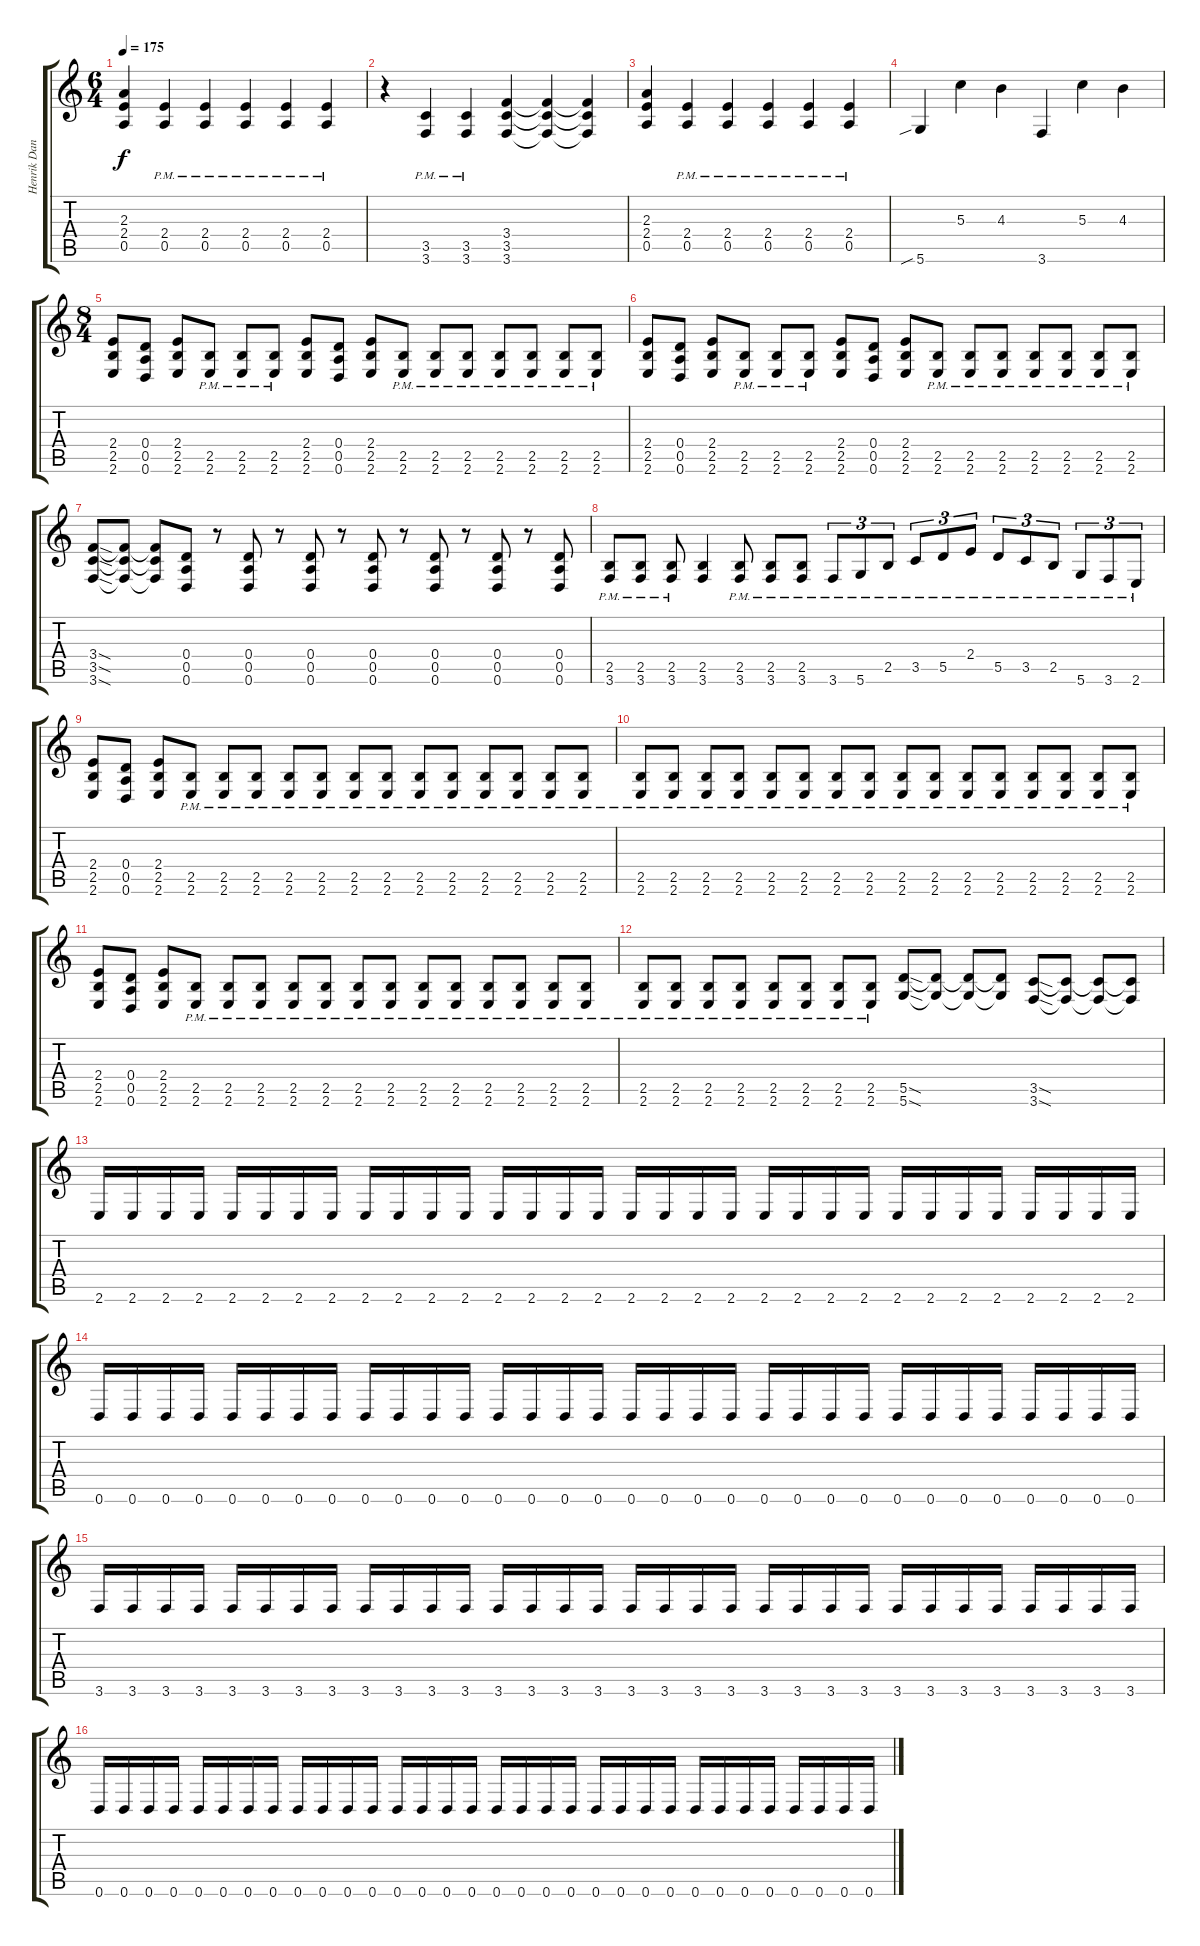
\track ("Henrik Danhage" "Henrik Dan") {instrument distortionguitar}
\staff {score tabs}
\tuning (E4 B3 G3 D3 A2 D2) {hide}
\ts (6 4)
\tempo 175
\clef g2
\ks c
(2.3 2.4 0.5).4{dy f} (2.4{pm} 0.5{pm}).4 (2.4{pm} 0.5{pm}).4 (2.4{pm} 0.5{pm}).4 (2.4{pm} 0.5{pm}).4 (2.4{pm} 0.5{pm}).4 |
r.4 (3.5{pm} 3.6{pm}).4 (3.5{pm} 3.6{pm}).4 (3.4 3.5 3.6).4 (3.4{t} 3.5{t} 3.6{t}).4 (3.4{t} 3.5{t} 3.6{t}).4 |
(2.3 2.4 0.5).4 (2.4{pm} 0.5{pm}).4 (2.4{pm} 0.5{pm}).4 (2.4{pm} 0.5{pm}).4 (2.4{pm} 0.5{pm}).4 (2.4{pm} 0.5{pm}).4 |
5.6{sib}.4 5.3.4 4.3.4 3.6.4 5.3.4 4.3.4 |
\ts (8 4)
(2.4 2.5 2.6).8 (0.4 0.5 0.6).8 (2.4 2.5 2.6).8 (2.5{pm} 2.6{pm}).8 (2.5{pm} 2.6{pm}).8 (2.5{pm} 2.6{pm}).8 (2.4 2.5 2.6).8 (0.4 0.5 0.6).8 (2.4 2.5 2.6).8 (2.5{pm} 2.6{pm}).8 (2.5{pm} 2.6{pm}).8 (2.5{pm} 2.6{pm}).8 (2.5{pm} 2.6{pm}).8 (2.5{pm} 2.6{pm}).8 (2.5{pm} 2.6{pm}).8 (2.5{pm} 2.6{pm}).8 |
(2.4 2.5 2.6).8 (0.4 0.5 0.6).8 (2.4 2.5 2.6).8 (2.5{pm} 2.6{pm}).8 (2.5{pm} 2.6{pm}).8 (2.5{pm} 2.6{pm}).8 (2.4 2.5 2.6).8 (0.4 0.5 0.6).8 (2.4 2.5 2.6).8 (2.5{pm} 2.6{pm}).8 (2.5{pm} 2.6{pm}).8 (2.5{pm} 2.6{pm}).8 (2.5{pm} 2.6{pm}).8 (2.5{pm} 2.6{pm}).8 (2.5{pm} 2.6{pm}).8 (2.5{pm} 2.6{pm}).8 |
(3.4{sod} 3.5{sod} 3.6{sod}).8 (3.4{t} 3.5{t} 3.6{t}).8 (3.4{t} 3.5{t} 3.6{t}).8 (0.4 0.5 0.6).8 r.8 (0.4 0.5 0.6).8 r.8 (0.4 0.5 0.6).8 r.8 (0.4 0.5 0.6).8 r.8 (0.4 0.5 0.6).8 r.8 (0.4 0.5 0.6).8 r.8 (0.4 0.5 0.6).8 |
(2.5{pm} 3.6{pm}).8 (2.5{pm} 3.6{pm}).8 (2.5{pm} 3.6{pm}).8 (2.5 3.6).4 (2.5{pm} 3.6{pm}).8 (2.5{pm} 3.6{pm}).8 (2.5{pm} 3.6{pm}).8 3.6{pm}.8{tu (3 2)} 5.6{pm}.8{tu (3 2)} 2.5{pm}.8{tu (3 2)} 3.5{pm}.8{tu (3 2)} 5.5{pm}.8{tu (3 2)} 2.4{pm}.8{tu (3 2)} 5.5{pm}.8{tu (3 2)} 3.5{pm}.8{tu (3 2)} 2.5{pm}.8{tu (3 2)} 5.6{pm}.8{tu (3 2)} 3.6{pm}.8{tu (3 2)} 2.6{pm}.8{tu (3 2)} |
(2.4 2.5 2.6).8 (0.4 0.5 0.6).8 (2.4 2.5 2.6).8 (2.5{pm} 2.6{pm}).8 (2.5{pm} 2.6{pm}).8 (2.5{pm} 2.6{pm}).8 (2.5{pm} 2.6{pm}).8 (2.5{pm} 2.6{pm}).8 (2.5{pm} 2.6{pm}).8 (2.5{pm} 2.6{pm}).8 (2.5{pm} 2.6{pm}).8 (2.5{pm} 2.6{pm}).8 (2.5{pm} 2.6{pm}).8 (2.5{pm} 2.6{pm}).8 (2.5{pm} 2.6{pm}).8 (2.5{pm} 2.6{pm}).8 |
(2.5{pm} 2.6{pm}).8 (2.5{pm} 2.6{pm}).8 (2.5{pm} 2.6{pm}).8 (2.5{pm} 2.6{pm}).8 (2.5{pm} 2.6{pm}).8 (2.5{pm} 2.6{pm}).8 (2.5{pm} 2.6{pm}).8 (2.5{pm} 2.6{pm}).8 (2.5{pm} 2.6{pm}).8 (2.5{pm} 2.6{pm}).8 (2.5{pm} 2.6{pm}).8 (2.5{pm} 2.6{pm}).8 (2.5{pm} 2.6{pm}).8 (2.5{pm} 2.6{pm}).8 (2.5{pm} 2.6{pm}).8 (2.5{pm} 2.6{pm}).8 |
(2.4 2.5 2.6).8 (0.4 0.5 0.6).8 (2.4 2.5 2.6).8 (2.5{pm} 2.6{pm}).8 (2.5{pm} 2.6{pm}).8 (2.5{pm} 2.6{pm}).8 (2.5{pm} 2.6{pm}).8 (2.5{pm} 2.6{pm}).8 (2.5{pm} 2.6{pm}).8 (2.5{pm} 2.6{pm}).8 (2.5{pm} 2.6{pm}).8 (2.5{pm} 2.6{pm}).8 (2.5{pm} 2.6{pm}).8 (2.5{pm} 2.6{pm}).8 (2.5{pm} 2.6{pm}).8 (2.5{pm} 2.6{pm}).8 |
(2.5{pm} 2.6{pm}).8 (2.5{pm} 2.6{pm}).8 (2.5{pm} 2.6{pm}).8 (2.5{pm} 2.6{pm}).8 (2.5{pm} 2.6{pm}).8 (2.5{pm} 2.6{pm}).8 (2.5{pm} 2.6{pm}).8 (2.5{pm} 2.6{pm}).8 (5.5{sod} 5.6{sod}).8 (5.5{t} 5.6{t}).8 (5.5{t} 5.6{t}).8 (5.5{t} 5.6{t}).8 (3.5{sod} 3.6{sod}).8 (3.5{t} 3.6{t}).8 (3.5{t} 3.6{t}).8 (3.5{t} 3.6{t}).8 |
2.6.16 2.6.16 2.6.16 2.6.16 2.6.16 2.6.16 2.6.16 2.6.16 2.6.16 2.6.16 2.6.16 2.6.16 2.6.16 2.6.16 2.6.16 2.6.16 2.6.16 2.6.16 2.6.16 2.6.16 2.6.16 2.6.16 2.6.16 2.6.16 2.6.16 2.6.16 2.6.16 2.6.16 2.6.16 2.6.16 2.6.16 2.6.16 |
0.6.16 0.6.16 0.6.16 0.6.16 0.6.16 0.6.16 0.6.16 0.6.16 0.6.16 0.6.16 0.6.16 0.6.16 0.6.16 0.6.16 0.6.16 0.6.16 0.6.16 0.6.16 0.6.16 0.6.16 0.6.16 0.6.16 0.6.16 0.6.16 0.6.16 0.6.16 0.6.16 0.6.16 0.6.16 0.6.16 0.6.16 0.6.16 |
3.6.16 3.6.16 3.6.16 3.6.16 3.6.16 3.6.16 3.6.16 3.6.16 3.6.16 3.6.16 3.6.16 3.6.16 3.6.16 3.6.16 3.6.16 3.6.16 3.6.16 3.6.16 3.6.16 3.6.16 3.6.16 3.6.16 3.6.16 3.6.16 3.6.16 3.6.16 3.6.16 3.6.16 3.6.16 3.6.16 3.6.16 3.6.16 |
0.6.16 0.6.16 0.6.16 0.6.16 0.6.16 0.6.16 0.6.16 0.6.16 0.6.16 0.6.16 0.6.16 0.6.16 0.6.16 0.6.16 0.6.16 0.6.16 0.6.16 0.6.16 0.6.16 0.6.16 0.6.16 0.6.16 0.6.16 0.6.16 0.6.16 0.6.16 0.6.16 0.6.16 0.6.16 0.6.16 0.6.16 0.6.16
